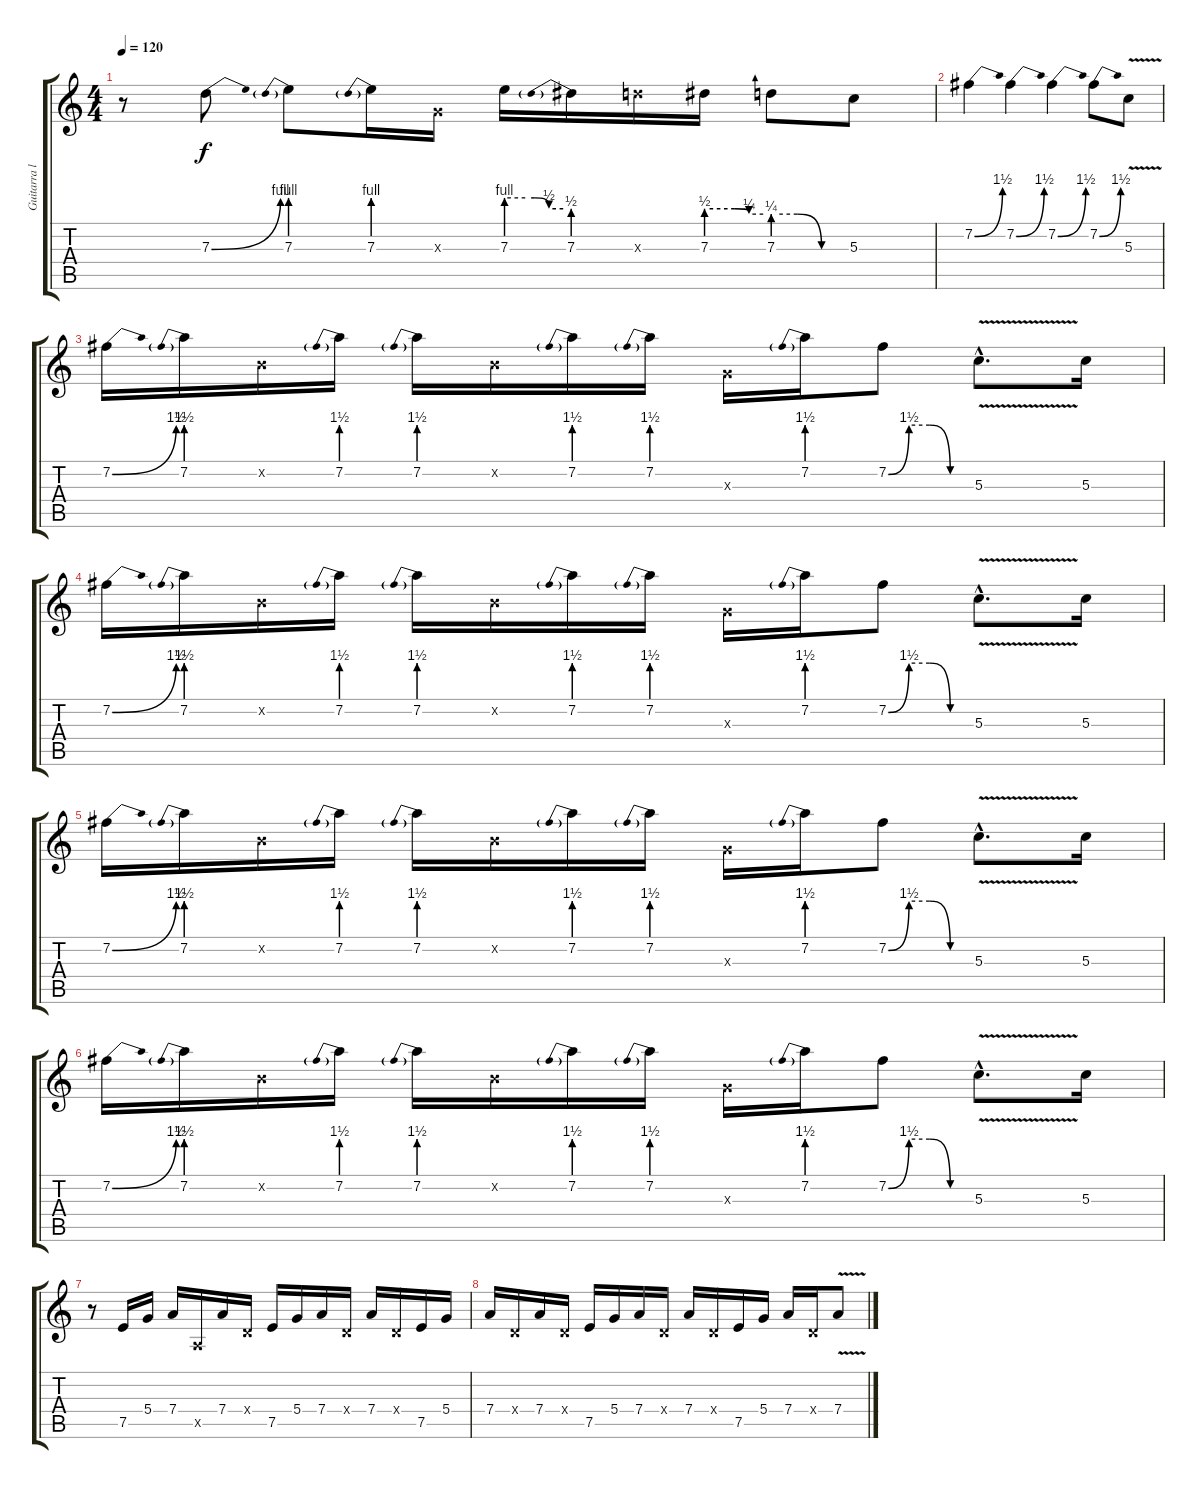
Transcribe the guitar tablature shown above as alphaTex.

\track ("Guitarra líder" "Guitarra l") {instrument distortionguitar}
\staff {score tabs}
\tuning (E4 B3 G3 D3 A2 E2) {hide}
\ts (4 4)
\tempo 120
\clef g2
\ks c
r.8{dy f} 7.3{be (bend 0 0 60 4)}.8 7.3{be (prebend 0 4 60 4)}.8 7.3{be (prebend 0 4 60 4)}.16 0.3{x}.16 7.3{be (custom 0 4 20 4 30 4 45 2 60 2)}.16 7.3{be (prebend 0 2 60 2)}.16 7.3{x}.16 7.3{be (custom 0 2 30 2 45 1 60 1)}.16 7.3{be (custom 0 1 20 1 40 0 60 0)}.8 5.3.8 |
7.2{be (bend 0 0 60 6)}.4 7.2{be (bend 0 0 60 6)}.4 7.2{be (bend 0 0 60 6)}.4 7.2{be (bend 0 0 60 6)}.8 5.3{v}.8 |
7.2{be (bend 0 0 60 6)}.16 7.2{be (prebend 0 6 60 6)}.16 0.2{x}.16 7.2{be (prebend 0 6 60 6)}.16 7.2{be (prebend 0 6 60 6)}.16 0.2{x}.16 7.2{be (prebend 0 6 60 6)}.16 7.2{be (prebend 0 6 60 6)}.16 0.3{x}.16 7.2{be (prebend 0 6 60 6)}.16 7.2{be (custom 0 0 15 6 30 6 45 0 60 0)}.8 5.3{v hac}.8{d} 5.3.16 |
7.2{be (bend 0 0 60 6)}.16 7.2{be (prebend 0 6 60 6)}.16 0.2{x}.16 7.2{be (prebend 0 6 60 6)}.16 7.2{be (prebend 0 6 60 6)}.16 0.2{x}.16 7.2{be (prebend 0 6 60 6)}.16 7.2{be (prebend 0 6 60 6)}.16 0.3{x}.16 7.2{be (prebend 0 6 60 6)}.16 7.2{be (custom 0 0 15 6 30 6 45 0 60 0)}.8 5.3{v hac}.8{d} 5.3.16 |
7.2{be (bend 0 0 60 6)}.16 7.2{be (prebend 0 6 60 6)}.16 0.2{x}.16 7.2{be (prebend 0 6 60 6)}.16 7.2{be (prebend 0 6 60 6)}.16 0.2{x}.16 7.2{be (prebend 0 6 60 6)}.16 7.2{be (prebend 0 6 60 6)}.16 0.3{x}.16 7.2{be (prebend 0 6 60 6)}.16 7.2{be (custom 0 0 15 6 30 6 45 0 60 0)}.8 5.3{v hac}.8{d} 5.3.16 |
7.2{be (bend 0 0 60 6)}.16 7.2{be (prebend 0 6 60 6)}.16 0.2{x}.16 7.2{be (prebend 0 6 60 6)}.16 7.2{be (prebend 0 6 60 6)}.16 0.2{x}.16 7.2{be (prebend 0 6 60 6)}.16 7.2{be (prebend 0 6 60 6)}.16 0.3{x}.16 7.2{be (prebend 0 6 60 6)}.16 7.2{be (custom 0 0 15 6 30 6 45 0 60 0)}.8 5.3{v hac}.8{d} 5.3.16 |
r.8 7.5.16 5.4.16 7.4.16 0.5{x}.16 7.4.16 0.4{x}.16 7.5.16 5.4.16 7.4.16 0.4{x}.16 7.4.16 0.4{x}.16 7.5.16 5.4.16 |
7.4.16 0.4{x}.16 7.4.16 0.4{x}.16 7.5.16 5.4.16 7.4.16 0.4{x}.16 7.4.16 0.4{x}.16 7.5.16 5.4.16 7.4.16 0.4{x}.16 7.4{v}.8
